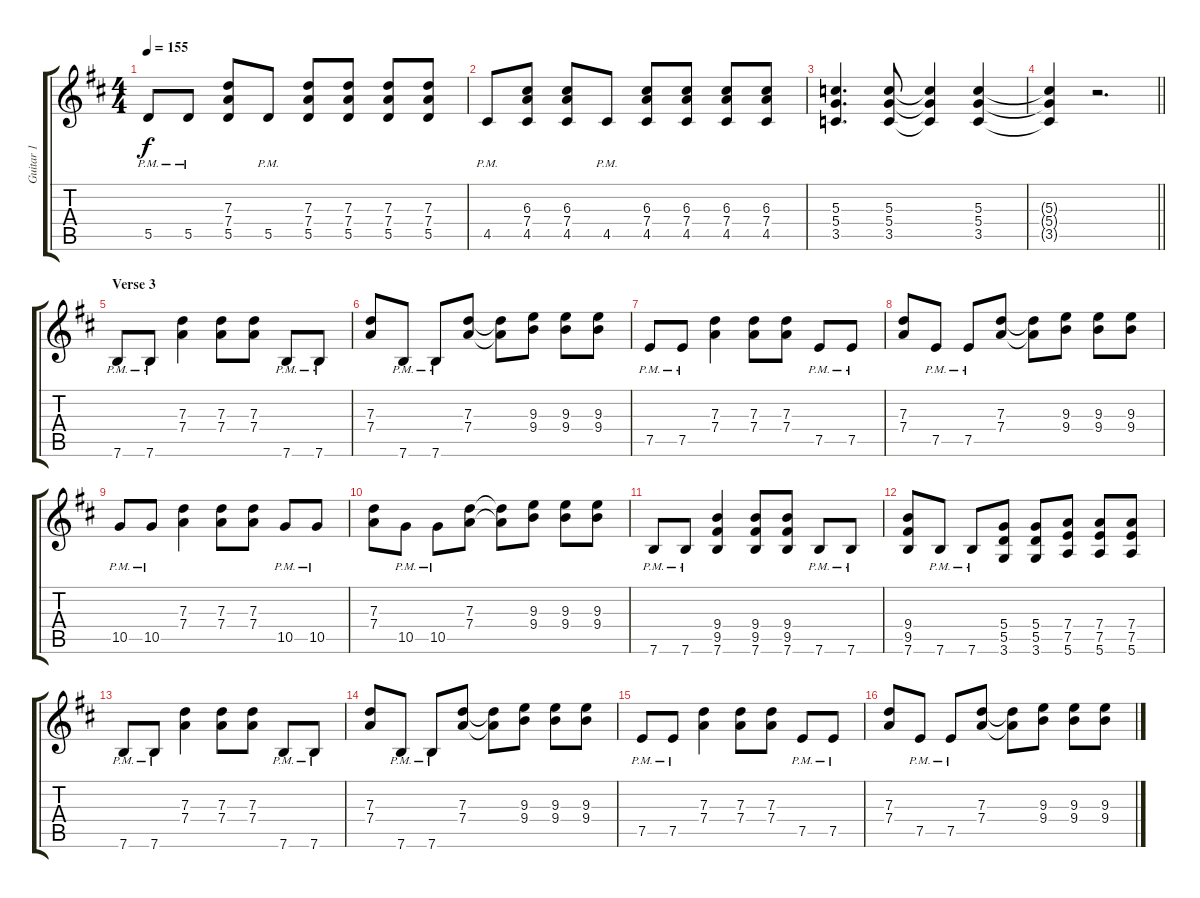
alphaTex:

\track ("Guitar 1" "Guitar 1") {instrument overdrivenguitar}
\staff {score tabs}
\tuning (E4 B3 G3 D3 A2 E2) {hide}
\ts (4 4)
\tempo 155
\clef g2
\ks d
5.5{pm}.8{dy f} 5.5{pm}.8 (7.3 7.4 5.5).8 5.5{pm}.8 (7.3 7.4 5.5).8 (7.3 7.4 5.5).8 (7.3 7.4 5.5).8 (7.3 7.4 5.5).8 |
4.5{pm}.8 (6.3 7.4 4.5).8 (6.3 7.4 4.5).8 4.5{pm}.8 (6.3 7.4 4.5).8 (6.3 7.4 4.5).8 (6.3 7.4 4.5).8 (6.3 7.4 4.5).8 |
(5.3 5.4 3.5).4{d} (5.3 5.4 3.5).8 (5.3{t} 5.4{t} 3.5{t}).4 (5.3 5.4 3.5).4 |
\barLineRight lightlight
(5.3{t} 5.4{t} 3.5{t}).4 r.2{d} |
\section ("" "Verse 3")
7.6{pm}.8 7.6{pm}.8 (7.3 7.4).4 (7.3 7.4).8 (7.3 7.4).8 7.6{pm}.8 7.6{pm}.8 |
(7.3 7.4).8 7.6{pm}.8 7.6{pm}.8 (7.3 7.4).8 (7.3{t} 7.4{t}).8 (9.3 9.4).8 (9.3 9.4).8 (9.3 9.4).8 |
7.5{pm}.8 7.5{pm}.8 (7.3 7.4).4 (7.3 7.4).8 (7.3 7.4).8 7.5{pm}.8 7.5{pm}.8 |
(7.3 7.4).8 7.5{pm}.8 7.5{pm}.8 (7.3 7.4).8 (7.3{t} 7.4{t}).8 (9.3 9.4).8 (9.3 9.4).8 (9.3 9.4).8 |
10.5{pm}.8 10.5{pm}.8 (7.3 7.4).4 (7.3 7.4).8 (7.3 7.4).8 10.5{pm}.8 10.5{pm}.8 |
(7.3 7.4).8 10.5{pm}.8 10.5{pm}.8 (7.3 7.4).8 (7.3{t} 7.4{t}).8 (9.3 9.4).8 (9.3 9.4).8 (9.3 9.4).8 |
7.6{pm}.8 7.6{pm}.8 (9.4 9.5 7.6).4 (9.4 9.5 7.6).8 (9.4 9.5 7.6).8 7.6{pm}.8 7.6{pm}.8 |
(9.4 9.5 7.6).8 7.6{pm}.8 7.6{pm}.8 (5.4 5.5 3.6).8 (5.4 5.5 3.6).8 (7.4 7.5 5.6).8 (7.4 7.5 5.6).8 (7.4 7.5 5.6).8 |
7.6{pm}.8 7.6{pm}.8 (7.3 7.4).4 (7.3 7.4).8 (7.3 7.4).8 7.6{pm}.8 7.6{pm}.8 |
(7.3 7.4).8 7.6{pm}.8 7.6{pm}.8 (7.3 7.4).8 (7.3{t} 7.4{t}).8 (9.3 9.4).8 (9.3 9.4).8 (9.3 9.4).8 |
7.5{pm}.8 7.5{pm}.8 (7.3 7.4).4 (7.3 7.4).8 (7.3 7.4).8 7.5{pm}.8 7.5{pm}.8 |
(7.3 7.4).8 7.5{pm}.8 7.5{pm}.8 (7.3 7.4).8 (7.3{t} 7.4{t}).8 (9.3 9.4).8 (9.3 9.4).8 (9.3 9.4).8
